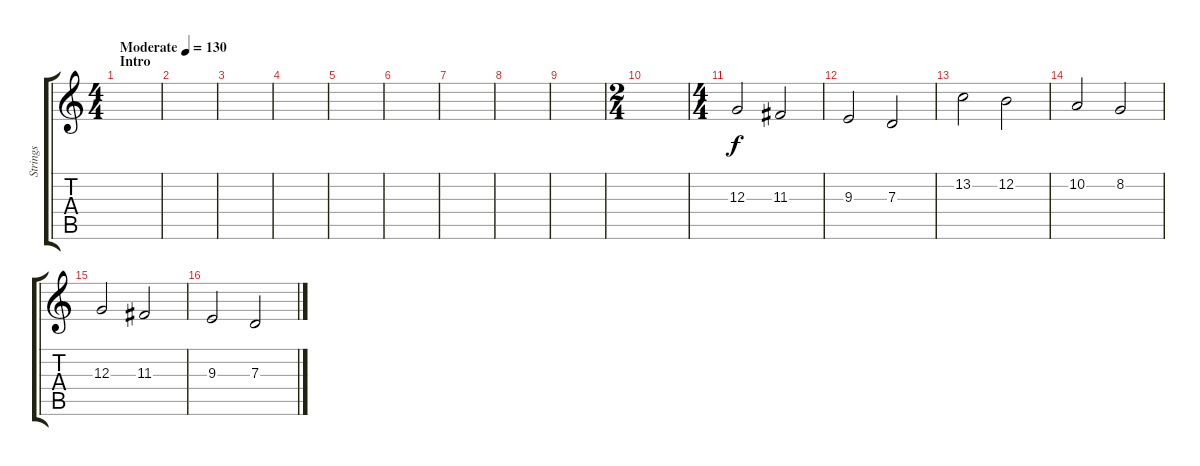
\track ("Strings" "Strings") {instrument stringensemble1}
\staff {score tabs}
\tuning (E4 B3 G3 D3 A2 E2) {hide}
\ts (4 4)
\section ("" "Intro")
\tempo (130 "Moderate")
\clef g2
\ks c
|
|
|
|
|
|
|
|
|
\ts (2 4)
|
\ts (4 4)
12.3.2 11.3.2 |
9.3.2 7.3.2 |
13.2.2 12.2.2 |
10.2.2 8.2.2 |
12.3.2 11.3.2 |
9.3.2 7.3.2
